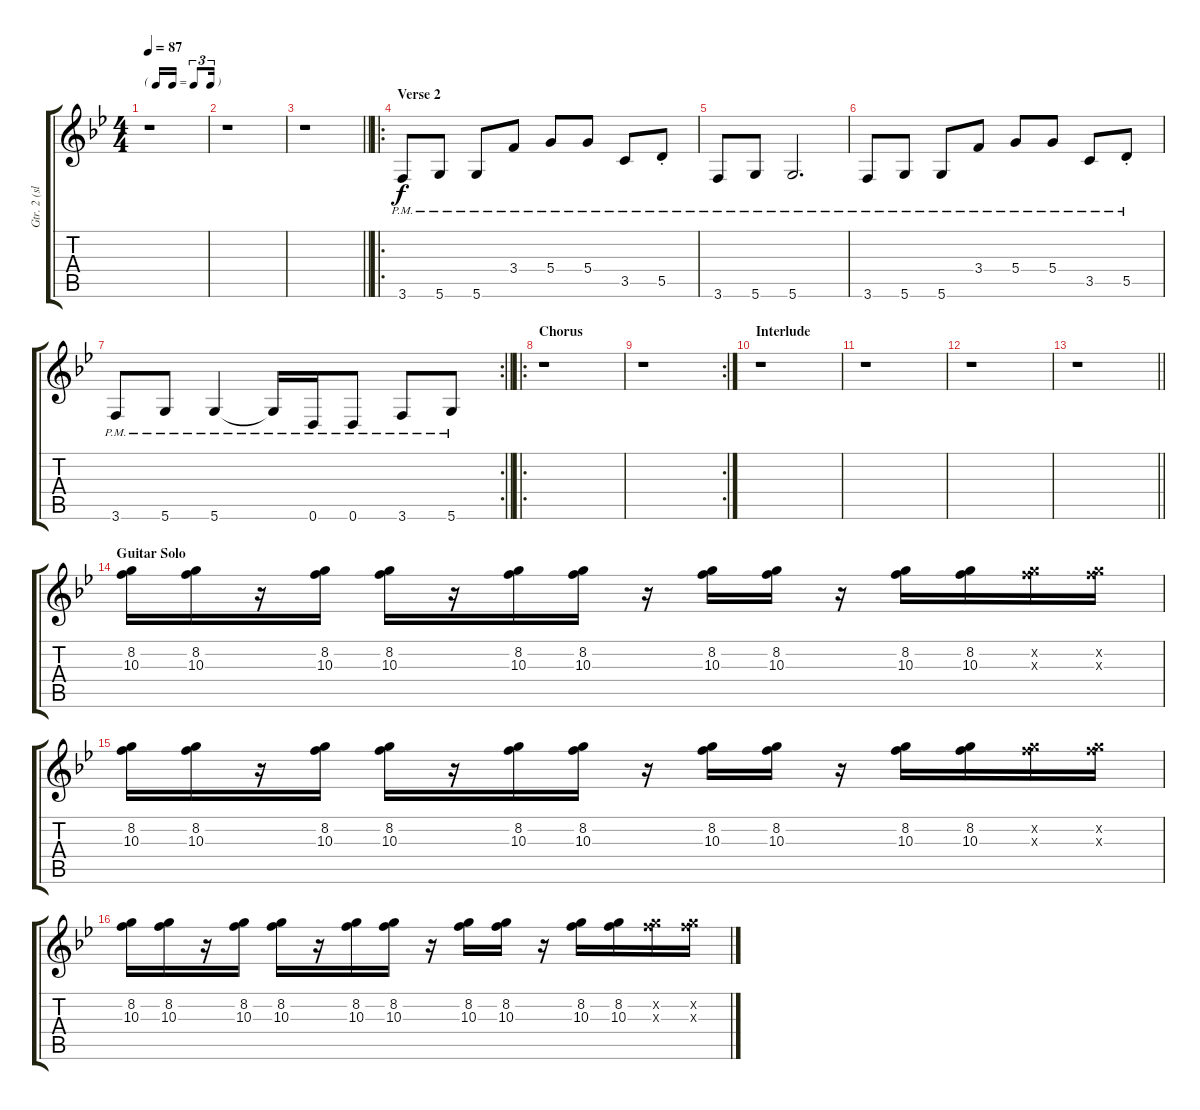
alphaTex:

\track ("Gtr. 2 (slight dist.)" "Gtr. 2 (sl") {instrument electricguitarjazz}
\staff {score tabs}
\tuning (E4 B3 G3 D3 A2 D2) {hide}
\ts (4 4)
\tf triplet16th
\tempo 87
\clef g2
\ks bb
r.1{dy f} |
r.1 |
\barLineRight lightlight
r.1 |
\ro
\section ("" "Verse 2")
3.6{pm}.8 5.6{pm}.8 5.6{pm}.8 3.4{pm}.8 5.4{pm}.8 5.4{pm}.8 3.5{pm}.8 5.5{pm st}.8 |
3.6{pm}.8 5.6{pm}.8 5.6{pm}.2{d} |
3.6{pm}.8 5.6{pm}.8 5.6{pm}.8 3.4{pm}.8 5.4{pm}.8 5.4{pm}.8 3.5{pm}.8 5.5{pm st}.8 |
\rc 2
\barLineRight lightlight
3.6{pm}.8 5.6{pm}.8 5.6{pm}.4 5.6{pm t}.16 0.6{pm}.16 0.6{pm}.8 3.6{pm}.8 5.6{pm}.8 |
\ro
\section ("" "Chorus")
r.1 |
\rc 2
r.1 |
\section ("" "Interlude")
r.1 |
r.1 |
r.1 |
\barLineRight lightlight
r.1 |
\section ("" "Guitar Solo")
(8.2 10.3).16 (8.2 10.3).16 r.16 (8.2 10.3).16 (8.2 10.3).16 r.16 (8.2 10.3).16 (8.2 10.3).16 r.16 (8.2 10.3).16 (8.2 10.3).16 r.16 (8.2 10.3).16 (8.2 10.3).16 (8.2{x} 10.3{x}).16 (8.2{x} 10.3{x}).16 |
(8.2 10.3).16 (8.2 10.3).16 r.16 (8.2 10.3).16 (8.2 10.3).16 r.16 (8.2 10.3).16 (8.2 10.3).16 r.16 (8.2 10.3).16 (8.2 10.3).16 r.16 (8.2 10.3).16 (8.2 10.3).16 (8.2{x} 10.3{x}).16 (8.2{x} 10.3{x}).16 |
(8.2 10.3).16 (8.2 10.3).16 r.16 (8.2 10.3).16 (8.2 10.3).16 r.16 (8.2 10.3).16 (8.2 10.3).16 r.16 (8.2 10.3).16 (8.2 10.3).16 r.16 (8.2 10.3).16 (8.2 10.3).16 (8.2{x} 10.3{x}).16 (8.2{x} 10.3{x}).16
